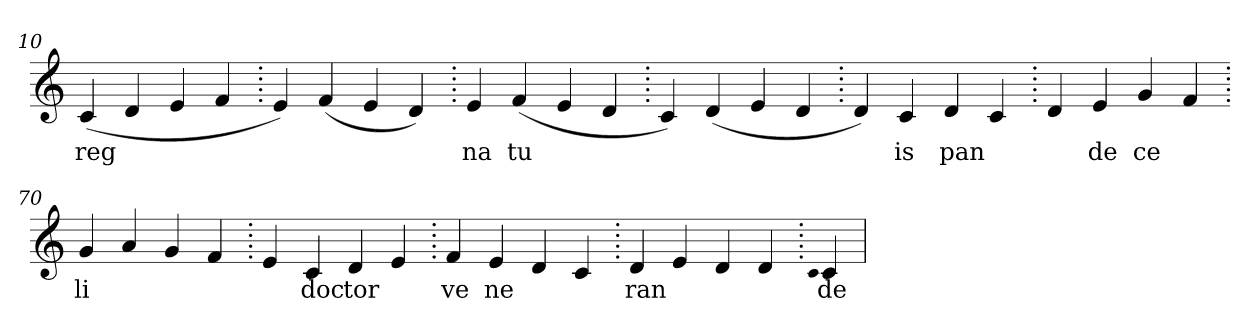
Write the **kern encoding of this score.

**kern	**text
*part1	*part1
*staff1	*staff1
*clefG2	*
=10.	=10.
(>4c	reg
4d	.
4e	.
4f	.
=20.	=20.
4e)	.
(>4f	.
4e	.
4d)	.
=30.	=30.
4e	na
(>4f	tu
4e	.
4d	.
=40.	=40.
4c)	.
(>4d	.
4e	.
4d	.
=50.	=50.
4d)	.
4c	is
4d	pan
4c	.
=60.	=60.
4d	.
4e	de
4g	ce
4f	.
=70.	=70.
4g	li
4a	.
4g	.
4f	.
=80.	=80.
4e	.
4c	doc
4d	tor
4e	.
=90.	=90.
4f	ve
4e	ne
4d	.
4c	.
=100.	=100.
4d	ran
4e	.
4d	.
4d	.
=110.	=110.
qqc	.
4c	de
=	=
*-	*-
